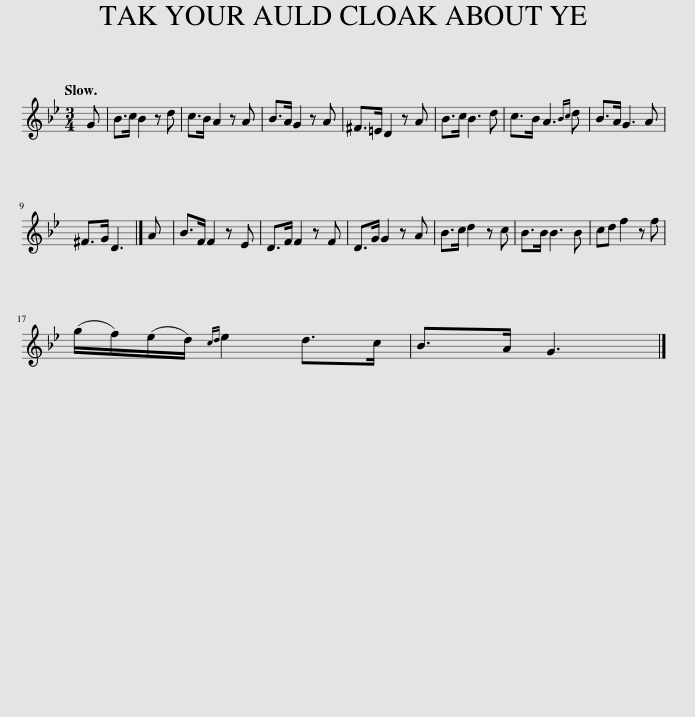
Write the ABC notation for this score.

X:1
L:1/8
Q:1/4=120
M:3/4
I:linebreak $
K:Gmin
V:1 treble
V:1
 G | B>c B2 z d | c>B A2 z A | B>A G2 z A | ^F>=E D2 z A | %5
 B>c B3 d | c>B A3{Bc} d | B>A G3 A |$ ^F>G D3 |] A | %10
 B>F F2 z E | D>F F2 z F | D>G G2 z A | B>c d2 z c | B>B B3 B | %15
 cd f2 z f |$ (g/f/)(e/d/){cd} e2 d>c | B>A G3 |] %18
